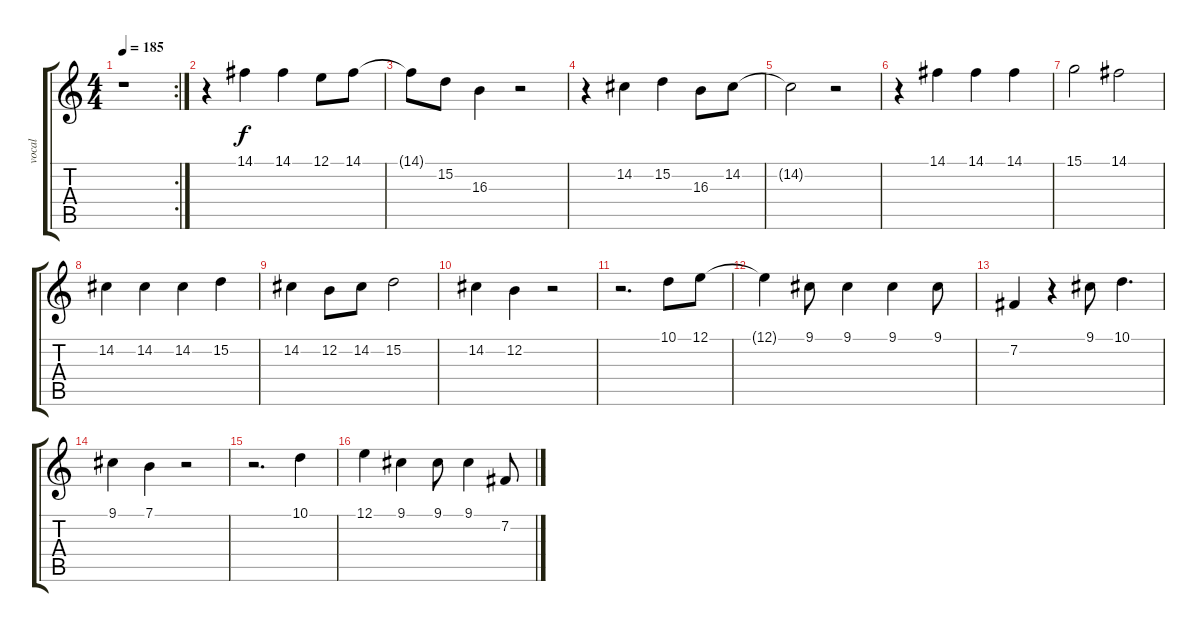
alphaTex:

\track ("vocal" "vocal") {instrument oboe}
\staff {score tabs}
\tuning (E4 B3 G3 D3 A2 E2) {hide}
\rc 2
\ts (4 4)
\tempo 185
\clef g2
\ks c
r.1{dy f} |
r.4 14.1.4 14.1.4 12.1.8 14.1.8 |
14.1{t}.8 15.2.8 16.3.4 r.2 |
r.4 14.2.4 15.2.4 16.3.8 14.2.8 |
14.2{t}.2 r.2 |
r.4 14.1.4 14.1.4 14.1.4 |
15.1.2 14.1.2 |
14.2.4 14.2.4 14.2.4 15.2.4 |
14.2.4 12.2.8 14.2.8 15.2.2 |
14.2.4 12.2.4 r.2 |
r.2{d} 10.1.8 12.1.8 |
12.1{t}.4 9.1.8 9.1.4 9.1.4 9.1.8 |
7.2.4 r.4 9.1.8 10.1.4{d} |
9.1.4 7.1.4 r.2 |
r.2{d} 10.1.4 |
12.1.4 9.1.4 9.1.8 9.1.4 7.2.8
